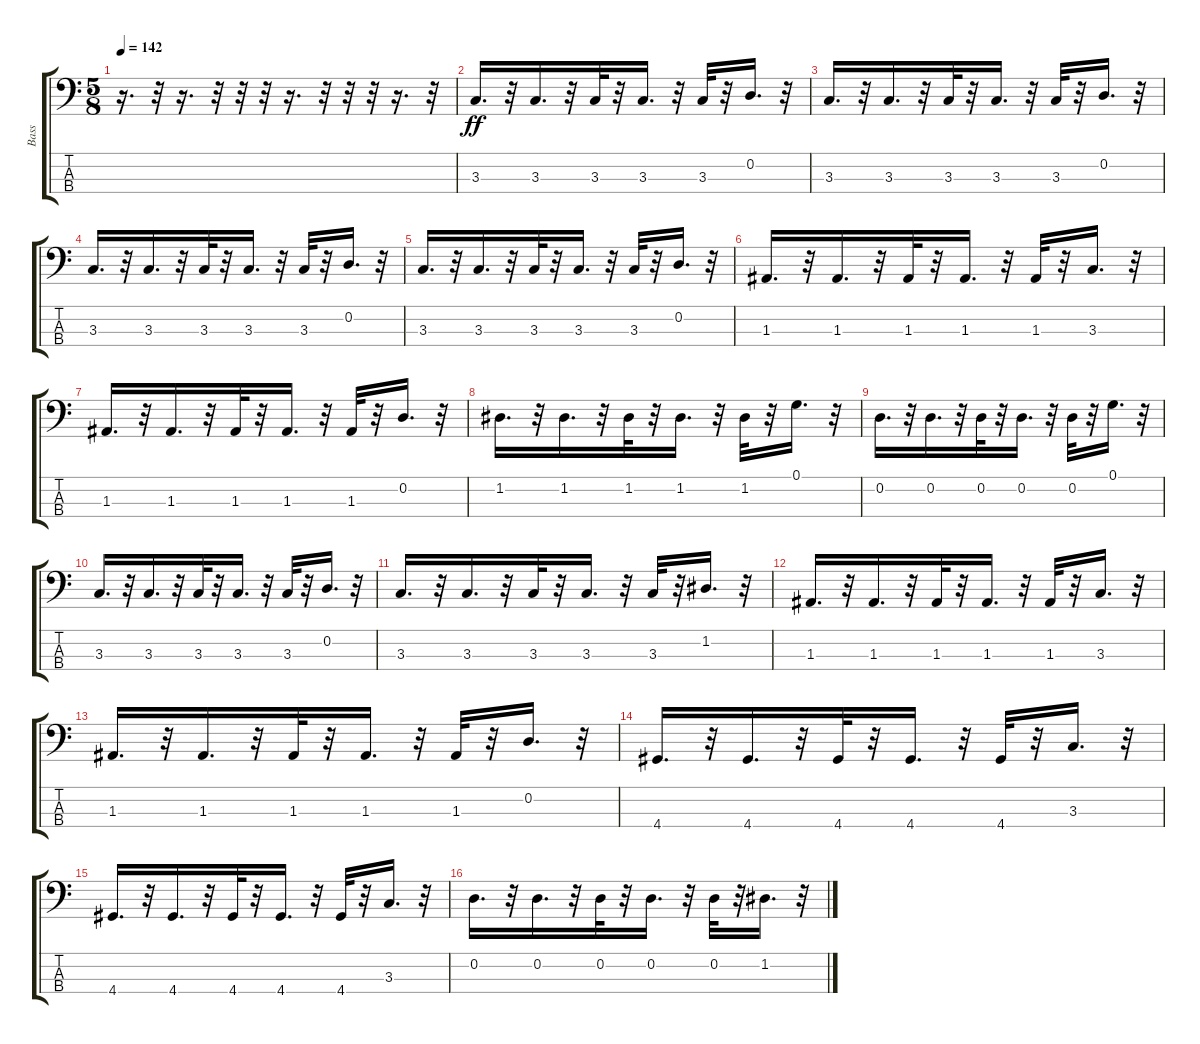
\track ("Bass                                " "Bass      ") {instrument slapbass2}
\staff {score tabs}
\tuning (G2 D2 A1 E1) {hide}
\ts (5 8)
\tempo 142
\clef f4
\ks c
r.16{d dy ff} r.32 r.16{d} r.32 r.32 r.32 r.16{d} r.32 r.32 r.32 r.16{d} r.32 |
3.3.16{d} r.32 3.3.16{d} r.32 3.3.32 r.32 3.3.16{d} r.32 3.3.32 r.32 0.2.16{d} r.32 |
3.3.16{d} r.32 3.3.16{d} r.32 3.3.32 r.32 3.3.16{d} r.32 3.3.32 r.32 0.2.16{d} r.32 |
3.3.16{d} r.32 3.3.16{d} r.32 3.3.32 r.32 3.3.16{d} r.32 3.3.32 r.32 0.2.16{d} r.32 |
3.3.16{d} r.32 3.3.16{d} r.32 3.3.32 r.32 3.3.16{d} r.32 3.3.32 r.32 0.2.16{d} r.32 |
1.3.16{d} r.32 1.3.16{d} r.32 1.3.32 r.32 1.3.16{d} r.32 1.3.32 r.32 3.3.16{d} r.32 |
1.3.16{d} r.32 1.3.16{d} r.32 1.3.32 r.32 1.3.16{d} r.32 1.3.32 r.32 0.2.16{d} r.32 |
1.2.16{d} r.32 1.2.16{d} r.32 1.2.32 r.32 1.2.16{d} r.32 1.2.32 r.32 0.1.16{d} r.32 |
0.2.16{d} r.32 0.2.16{d} r.32 0.2.32 r.32 0.2.16{d} r.32 0.2.32 r.32 0.1.16{d} r.32 |
3.3.16{d} r.32 3.3.16{d} r.32 3.3.32 r.32 3.3.16{d} r.32 3.3.32 r.32 0.2.16{d} r.32 |
3.3.16{d} r.32 3.3.16{d} r.32 3.3.32 r.32 3.3.16{d} r.32 3.3.32 r.32 1.2.16{d} r.32 |
1.3.16{d} r.32 1.3.16{d} r.32 1.3.32 r.32 1.3.16{d} r.32 1.3.32 r.32 3.3.16{d} r.32 |
1.3.16{d} r.32 1.3.16{d} r.32 1.3.32 r.32 1.3.16{d} r.32 1.3.32 r.32 0.2.16{d} r.32 |
4.4.16{d} r.32 4.4.16{d} r.32 4.4.32 r.32 4.4.16{d} r.32 4.4.32 r.32 3.3.16{d} r.32 |
4.4.16{d} r.32 4.4.16{d} r.32 4.4.32 r.32 4.4.16{d} r.32 4.4.32 r.32 3.3.16{d} r.32 |
0.2.16{d} r.32 0.2.16{d} r.32 0.2.32 r.32 0.2.16{d} r.32 0.2.32 r.32 1.2.16{d} r.32
